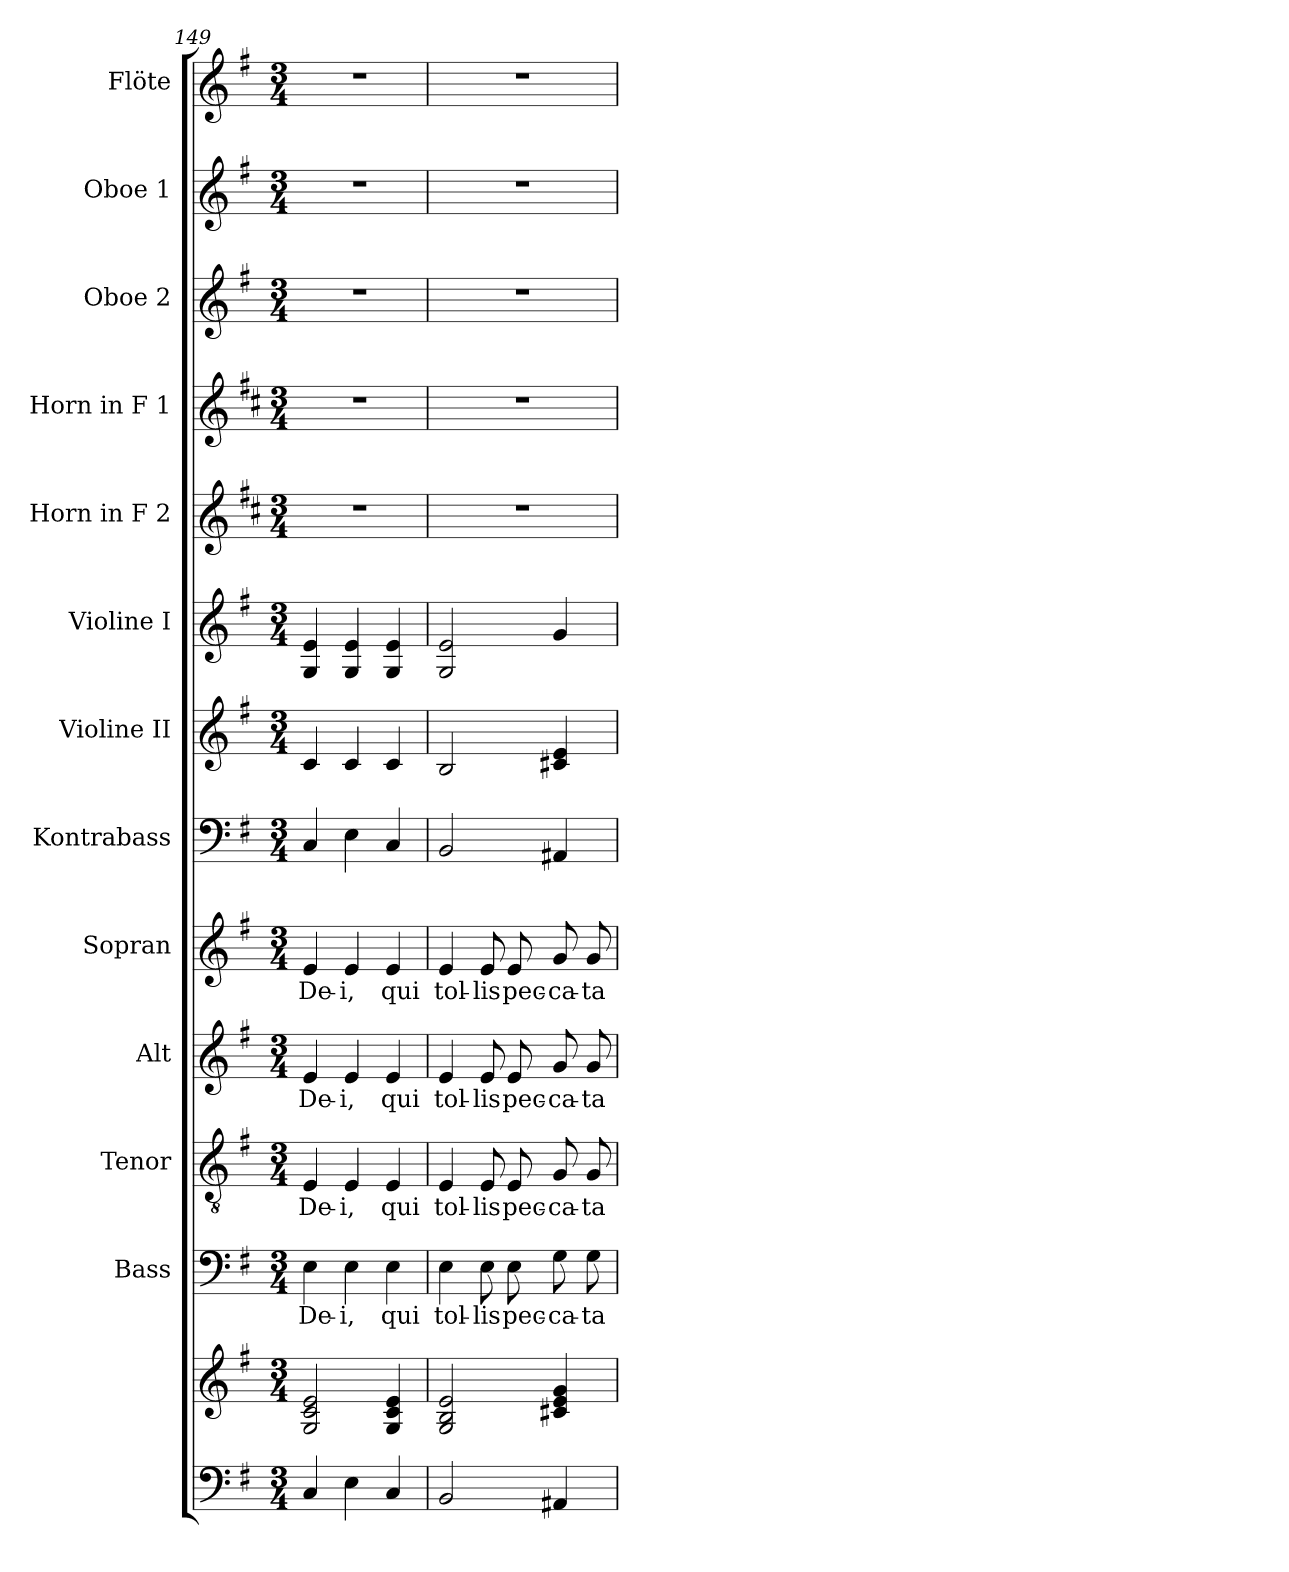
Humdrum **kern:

**kern	**kern	**kern	**text	**kern	**text	**kern	**text	**kern	**text	**kern	**kern	**kern	**kern	**kern	**kern	**kern	**kern
*part13	*part13	*part12	*part12	*part11	*part11	*part10	*part10	*part9	*part9	*part8	*part7	*part6	*part5	*part4	*part3	*part2	*part1
*staff14	*staff13	*staff12	*staff12	*staff11	*staff11	*staff10	*staff10	*staff9	*staff9	*staff8	*staff7	*staff6	*staff5	*staff4	*staff3	*staff2	*staff1
*	*	*I"Bass	*	*I"Tenor	*	*I"Alt	*	*I"Sopran	*	*I"Kontrabass	*I"Violine II	*I"Violine I	*I"Horn in F 2	*I"Horn in F 1	*I"Oboe 2	*I"Oboe 1	*I"Flöte
*	*	*I'B.	*	*I'T.	*	*I'A.	*	*I'S.	*	*I'Kb.	*I'Vl. II	*I'Vl. I	*	*	*I'Ob. 2	*I'Ob. 1	*I'Fl.
*clefF4	*clefG2	*clefF4	*	*clefGv2	*	*clefG2	*	*clefG2	*	*clefF4	*clefG2	*clefG2	*clefG2	*clefG2	*clefG2	*clefG2	*clefG2
*	*	*	*	*	*	*	*	*	*	*ITrd7c12	*	*	*ITrd4c7	*ITrd4c7	*	*	*
*k[f#]	*k[f#]	*k[f#]	*	*k[f#]	*	*k[f#]	*	*k[f#]	*	*k[f#]	*k[f#]	*k[f#]	*k[f#]	*k[f#]	*k[f#]	*k[f#]	*k[f#]
*G:	*G:	*G:	*	*G:	*	*G:	*	*G:	*	*G:	*G:	*G:	*G:	*G:	*G:	*G:	*G:
*M3/4	*M3/4	*M3/4	*	*M3/4	*	*M3/4	*	*M3/4	*	*M3/4	*M3/4	*M3/4	*M3/4	*M3/4	*M3/4	*M3/4	*M3/4
=149	=149	=149	=149	=149	=149	=149	=149	=149	=149	=149	=149	=149	=149	=149	=149	=149	=149
!	!	!	!LO:LY:b	!	!LO:LY:b	!	!LO:LY:b	!	!LO:LY:b	!	!	!	!	!	!	!	!
4C/	2G/ 2c/ 2e/	4E\	De-	4E/	De-	4e/	De-	4e/	De-	4CC/	4c/	4G/ 4e/	2.r	2.r	2.r	2.r	2.r
!	!	!	!LO:LY:b	!	!LO:LY:b	!	!LO:LY:b	!	!LO:LY:b	!	!	!	!	!	!	!	!
4E\	.	4E\	-i,	4E/	-i,	4e/	-i,	4e/	-i,	4EE\	4c/	4G/ 4e/	.	.	.	.	.
!	!	!	!LO:LY:b	!	!LO:LY:b	!	!LO:LY:b	!	!LO:LY:b	!	!	!	!	!	!	!	!
4C/	4G/ 4c/ 4e/	4E\	qui	4E/	qui	4e/	qui	4e/	qui	4CC/	4c/	4G/ 4e/	.	.	.	.	.
=150	=150	=150	=150	=150	=150	=150	=150	=150	=150	=150	=150	=150	=150	=150	=150	=150	=150
!	!	!	!LO:LY:b	!	!LO:LY:b	!	!LO:LY:b	!	!LO:LY:b	!	!	!	!	!	!	!	!
2BB/	2G/ 2B/ 2e/	4E\	tol-	4E/	tol-	4e/	tol-	4e/	tol-	2BBB/	2B/	2G/ 2e/	2.r	2.r	2.r	2.r	2.r
!	!	!	!LO:LY:b	!	!LO:LY:b	!	!LO:LY:b	!	!LO:LY:b	!	!	!	!	!	!	!	!
.	.	8E\	-lis	8E/	-lis	8e/	-lis	8e/	-lis	.	.	.	.	.	.	.	.
!	!	!	!LO:LY:b	!	!LO:LY:b	!	!LO:LY:b	!	!LO:LY:b	!	!	!	!	!	!	!	!
.	.	8E\	pec-	8E/	pec-	8e/	pec-	8e/	pec-	.	.	.	.	.	.	.	.
!	!	!	!LO:LY:b	!	!LO:LY:b	!	!LO:LY:b	!	!LO:LY:b	!	!	!	!	!	!	!	!
4AA#X/	4c#X/ 4e/ 4g/	8G\	-ca-	8G/	-ca-	8g/	-ca-	8g/	-ca-	4AAA#X/	4c#X/ 4e/	4g/	.	.	.	.	.
!	!	!	!LO:LY:b	!	!LO:LY:b	!	!LO:LY:b	!	!LO:LY:b	!	!	!	!	!	!	!	!
.	.	8G\	-ta	8G/	-ta	8g/	-ta	8g/	-ta	.	.	.	.	.	.	.	.
=	=	=	=	=	=	=	=	=	=	=	=	=	=	=	=	=	=
*-	*-	*-	*-	*-	*-	*-	*-	*-	*-	*-	*-	*-	*-	*-	*-	*-	*-
